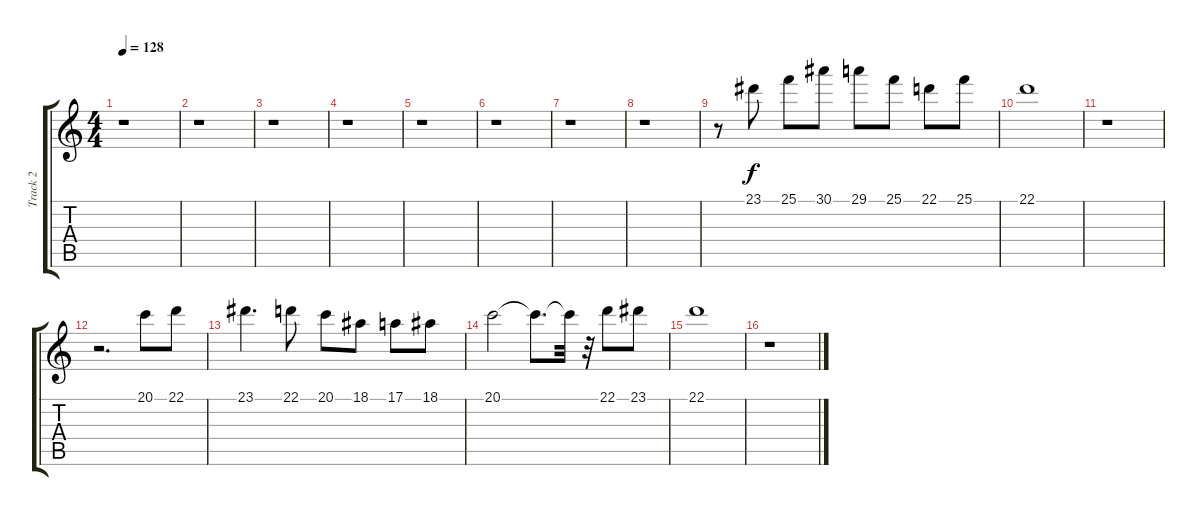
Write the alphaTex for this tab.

\track ("Track 2" "Track 2") {instrument marimba}
\staff {score tabs}
\tuning (E4 B3 G3 D3 A2 E2) {hide}
\ts (4 4)
\tempo 128
\clef g2
\ks c
r.1{dy ff} |
r.1 |
r.1 |
r.1 |
r.1 |
r.1 |
r.1 |
r.1 |
r.8 23.1.8{dy f instrument glockenspiel} 25.1.8 30.1.8 29.1.8 25.1.8 22.1.8 25.1.8 |
22.1.1 |
r.1 |
r.2{d} 20.1.8 22.1.8 |
23.1.4{d} 22.1.8 20.1.8 18.1.8 17.1.8 18.1.8 |
20.1.2 20.1{t}.8{d} 20.1{t}.32 r.32 22.1.8 23.1.8 |
22.1.1 |
r.1
